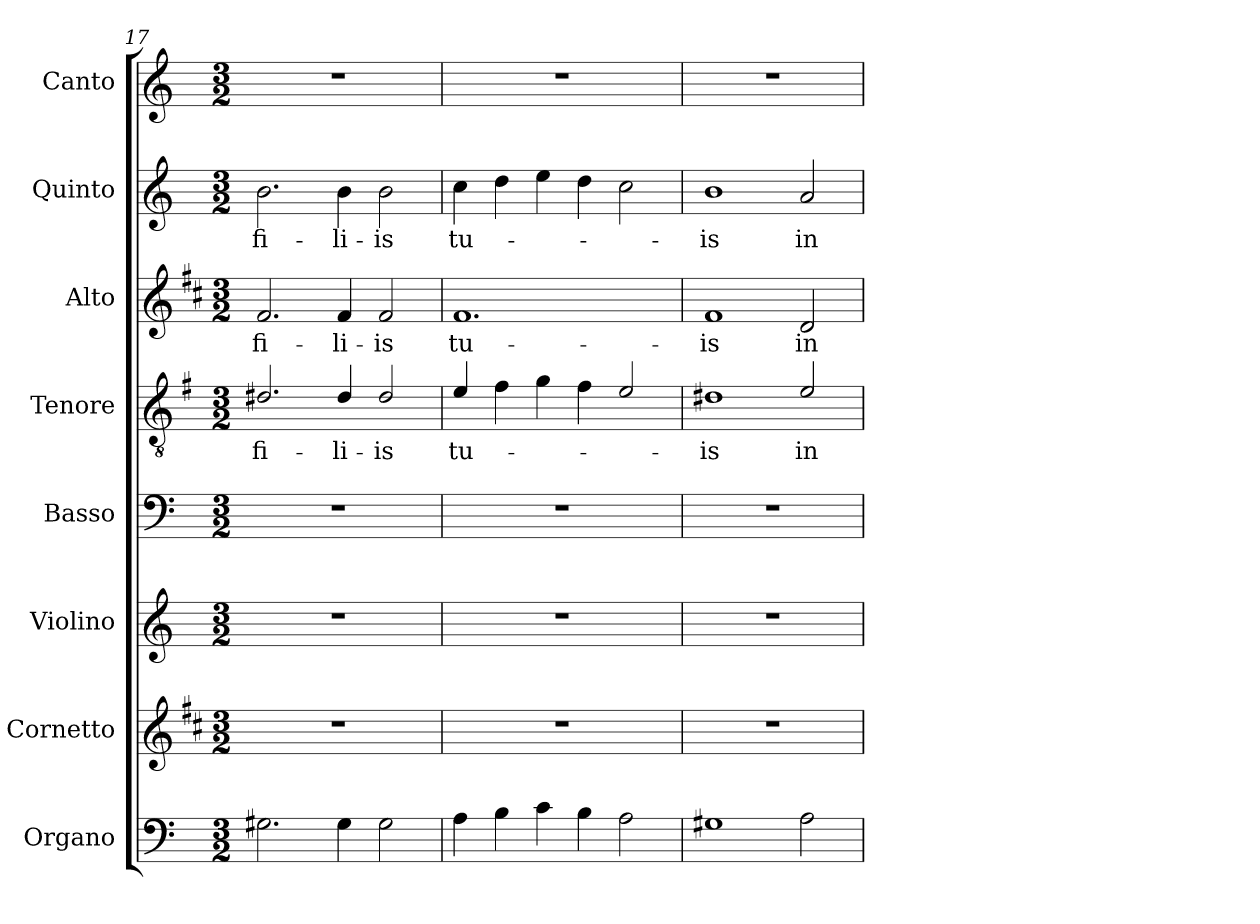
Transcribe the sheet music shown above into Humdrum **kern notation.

**kern	**kern	**kern	**kern	**kern	**text	**kern	**text	**kern	**text	**kern
*part8	*part7	*part6	*part5	*part4	*part4	*part3	*part3	*part2	*part2	*part1
*staff8	*staff7	*staff6	*staff5	*staff4	*staff4	*staff3	*staff3	*staff2	*staff2	*staff1
*I"Organo	*I"Cornetto	*I"Violino	*I"Basso	*I"Tenore	*	*I"Alto	*	*I"Quinto	*	*I"Canto
*I'Or	*I'Cto.	*I'Vln.	*I'B	*I'T	*	*I'A	*	*	*	*I'C
!!LO:LB:g=z
*clefF4	*clefG2	*clefG2	*clefF4	*clefGv2	*	*clefG2	*	*clefG2	*	*clefG2
*	*ITrd1c2	*	*	*ITrd4c7	*	*ITrd1c2	*	*	*	*
*k[]	*k[]	*k[]	*k[]	*k[]	*	*k[]	*	*k[]	*	*k[]
*C:	*C:	*C:	*C:	*C:	*	*C:	*	*C:	*	*C:
*M3/2	*M3/2	*M3/2	*M3/2	*M3/2	*	*M3/2	*	*M3/2	*	*M3/2
=17	=17	=17	=17	=17	=17	=17	=17	=17	=17	=17
!	!	!	!	!	!LO:LY:b	!	!LO:LY:b	!	!LO:LY:b	!
2.G#X\	1.r	1.r	1.r	2.G#X/	fi-	2.e/	fi-	2.b\	fi-	1.r
!	!	!	!	!	!LO:LY:b	!	!LO:LY:b	!	!LO:LY:b	!
4G#\	.	.	.	4G#/	-li-	4e/	-li-	4b\	-li-	.
!	!	!	!	!	!LO:LY:b	!	!LO:LY:b	!	!LO:LY:b	!
2G#\	.	.	.	2G#/	-is	2e/	-is	2b\	-is	.
=18	=18	=18	=18	=18	=18	=18	=18	=18	=18	=18
!	!	!	!	!	!LO:LY:b	!	!LO:LY:b	!	!LO:LY:b	!
4A\	1.r	1.r	1.r	4A/	tu-	1.e	tu-	4cc\	tu-	1.r
4B\	.	.	.	4B\	.	.	.	4dd\	.	.
4c\	.	.	.	4c\	.	.	.	4ee\	.	.
4B\	.	.	.	4B\	.	.	.	4dd\	.	.
2A\	.	.	.	2A/	.	.	.	2cc\	.	.
=19	=19	=19	=19	=19	=19	=19	=19	=19	=19	=19
!	!	!	!	!	!LO:LY:b	!	!LO:LY:b	!	!LO:LY:b	!
1G#X	1.r	1.r	1.r	1G#X	-is	1e	-is	1b	-is	1.r
!	!	!	!	!	!LO:LY:b	!	!LO:LY:b	!	!LO:LY:b	!
2A\	.	.	.	2A/	in	2c/	in	2a/	in	.
=	=	=	=	=	=	=	=	=	=	=
*-	*-	*-	*-	*-	*-	*-	*-	*-	*-	*-
